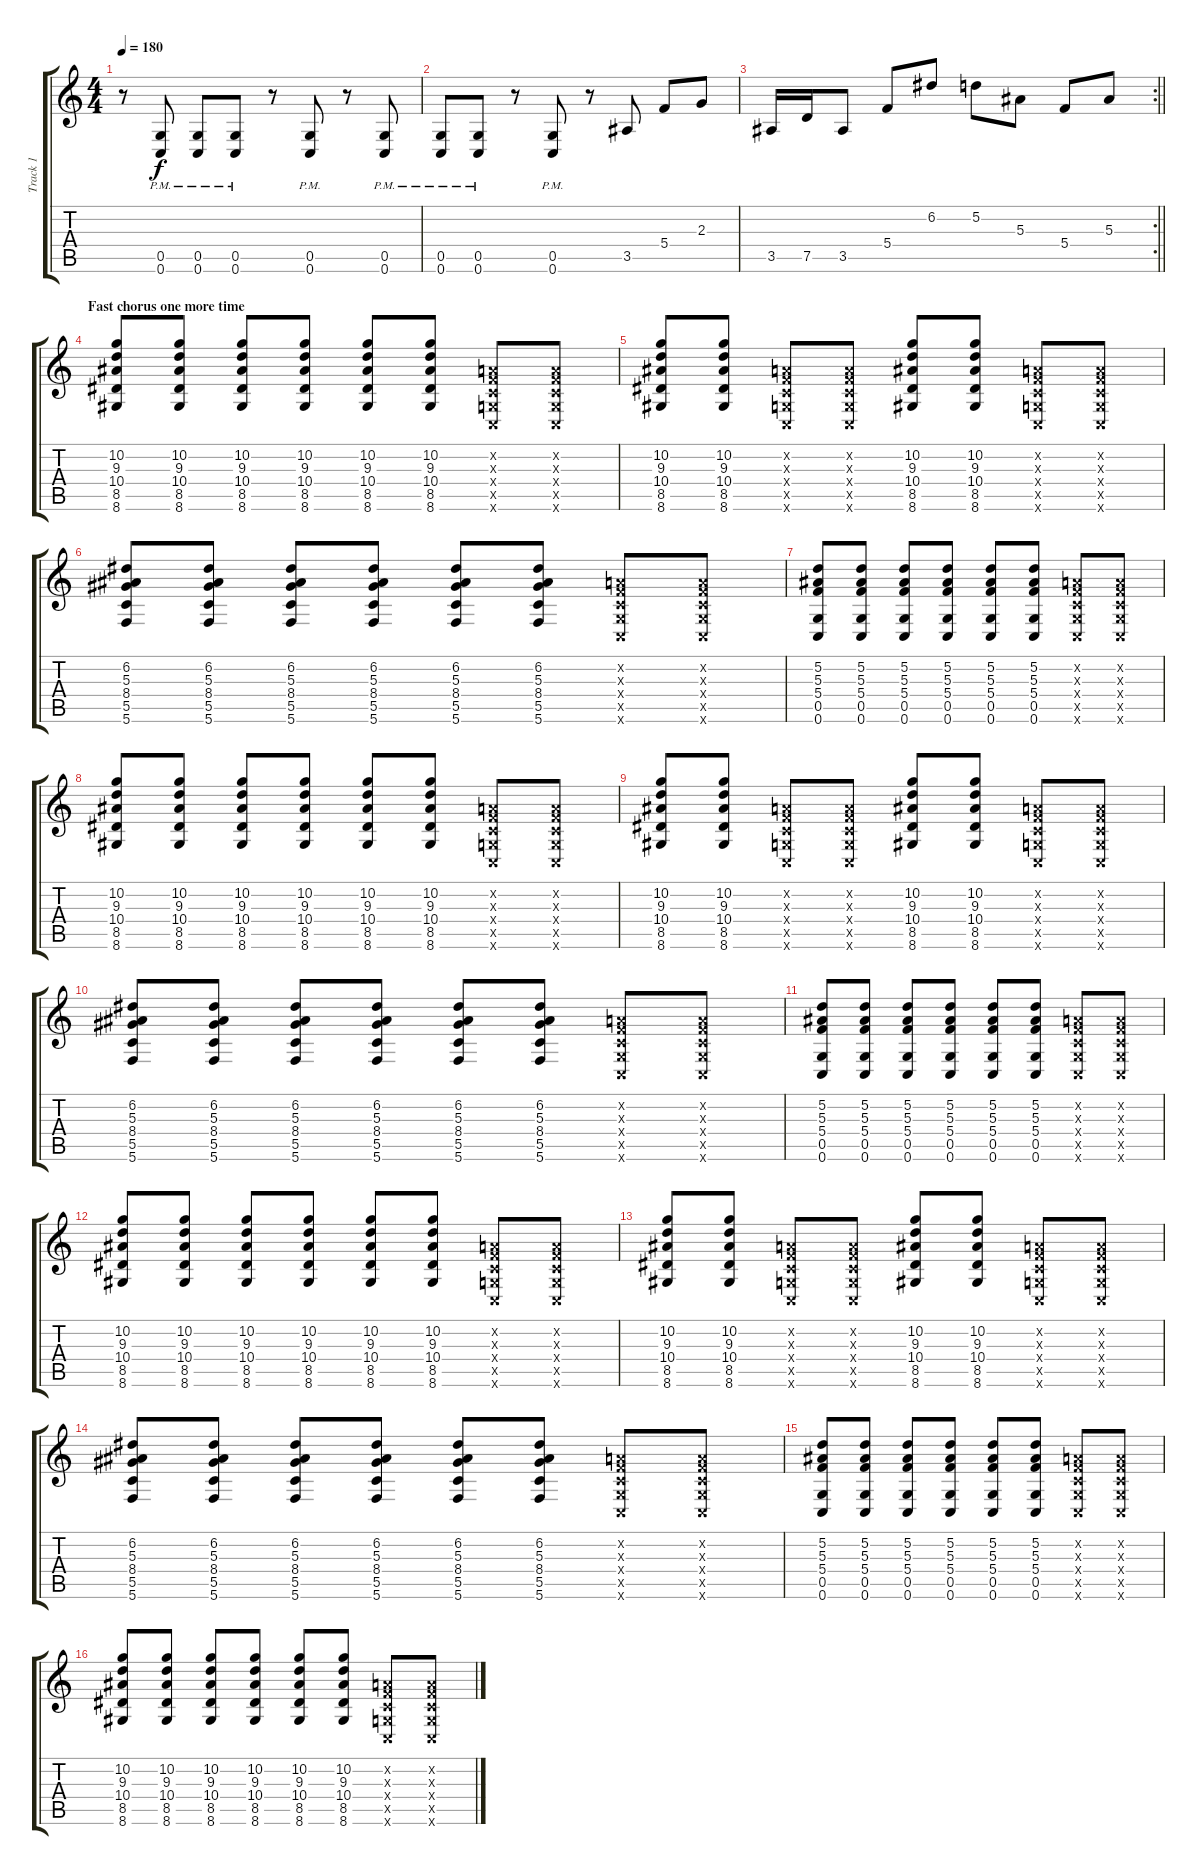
\track ("Track 1" "Track 1") {instrument electricguitarjazz}
\staff {score tabs}
\tuning (D4 A3 F3 C3 G2 C2) {hide}
\ts (4 4)
\tempo 180
\clef g2
\ks c
r.8{dy f} (0.5{pm} 0.6{pm}).8 (0.5{pm} 0.6{pm}).8 (0.5{pm} 0.6{pm}).8 r.8 (0.5{pm} 0.6{pm}).8 r.8 (0.5{pm} 0.6{pm}).8 |
(0.5{pm} 0.6{pm}).8 (0.5{pm} 0.6{pm}).8 r.8 (0.5{pm} 0.6{pm}).8 r.8 3.5.8 5.4.8 2.3.8 |
\rc 2
\barLineRight lightlight
3.5.16 7.5.16 3.5.8 5.4.8 6.2.8 5.2.8 5.3.8 5.4.8 5.3.8 |
\section ("" "Fast chorus one more time")
(10.2 9.3 10.4 8.5 8.6).8 (10.2 9.3 10.4 8.5 8.6).8 (10.2 9.3 10.4 8.5 8.6).8 (10.2 9.3 10.4 8.5 8.6).8 (10.2 9.3 10.4 8.5 8.6).8 (10.2 9.3 10.4 8.5 8.6).8 (0.2{x} 0.3{x} 0.4{x} 0.5{x} 0.6{x}).8 (0.2{x} 0.3{x} 0.4{x} 0.5{x} 0.6{x}).8 |
(10.2 9.3 10.4 8.5 8.6).8 (10.2 9.3 10.4 8.5 8.6).8 (0.2{x} 0.3{x} 0.4{x} 0.5{x} 0.6{x}).8 (0.2{x} 0.3{x} 0.4{x} 0.5{x} 0.6{x}).8 (10.2 9.3 10.4 8.5 8.6).8 (10.2 9.3 10.4 8.5 8.6).8 (0.2{x} 0.3{x} 0.4{x} 0.5{x} 0.6{x}).8 (0.2{x} 0.3{x} 0.4{x} 0.5{x} 0.6{x}).8 |
(6.2 5.3 8.4 5.5 5.6).8 (6.2 5.3 8.4 5.5 5.6).8 (6.2 5.3 8.4 5.5 5.6).8 (6.2 5.3 8.4 5.5 5.6).8 (6.2 5.3 8.4 5.5 5.6).8 (6.2 5.3 8.4 5.5 5.6).8 (0.2{x} 0.3{x} 0.4{x} 0.5{x} 0.6{x}).8 (0.2{x} 0.3{x} 0.4{x} 0.5{x} 0.6{x}).8 |
(5.2 5.3 5.4 0.5 0.6).8 (5.2 5.3 5.4 0.5 0.6).8 (5.2 5.3 5.4 0.5 0.6).8 (5.2 5.3 5.4 0.5 0.6).8 (5.2 5.3 5.4 0.5 0.6).8 (5.2 5.3 5.4 0.5 0.6).8 (0.2{x} 0.3{x} 0.4{x} 0.5{x} 0.6{x}).8 (0.2{x} 0.3{x} 0.4{x} 0.5{x} 0.6{x}).8 |
(10.2 9.3 10.4 8.5 8.6).8 (10.2 9.3 10.4 8.5 8.6).8 (10.2 9.3 10.4 8.5 8.6).8 (10.2 9.3 10.4 8.5 8.6).8 (10.2 9.3 10.4 8.5 8.6).8 (10.2 9.3 10.4 8.5 8.6).8 (0.2{x} 0.3{x} 0.4{x} 0.5{x} 0.6{x}).8 (0.2{x} 0.3{x} 0.4{x} 0.5{x} 0.6{x}).8 |
(10.2 9.3 10.4 8.5 8.6).8 (10.2 9.3 10.4 8.5 8.6).8 (0.2{x} 0.3{x} 0.4{x} 0.5{x} 0.6{x}).8 (0.2{x} 0.3{x} 0.4{x} 0.5{x} 0.6{x}).8 (10.2 9.3 10.4 8.5 8.6).8 (10.2 9.3 10.4 8.5 8.6).8 (0.2{x} 0.3{x} 0.4{x} 0.5{x} 0.6{x}).8 (0.2{x} 0.3{x} 0.4{x} 0.5{x} 0.6{x}).8 |
(6.2 5.3 8.4 5.5 5.6).8 (6.2 5.3 8.4 5.5 5.6).8 (6.2 5.3 8.4 5.5 5.6).8 (6.2 5.3 8.4 5.5 5.6).8 (6.2 5.3 8.4 5.5 5.6).8 (6.2 5.3 8.4 5.5 5.6).8 (0.2{x} 0.3{x} 0.4{x} 0.5{x} 0.6{x}).8 (0.2{x} 0.3{x} 0.4{x} 0.5{x} 0.6{x}).8 |
(5.2 5.3 5.4 0.5 0.6).8 (5.2 5.3 5.4 0.5 0.6).8 (5.2 5.3 5.4 0.5 0.6).8 (5.2 5.3 5.4 0.5 0.6).8 (5.2 5.3 5.4 0.5 0.6).8 (5.2 5.3 5.4 0.5 0.6).8 (0.2{x} 0.3{x} 0.4{x} 0.5{x} 0.6{x}).8 (0.2{x} 0.3{x} 0.4{x} 0.5{x} 0.6{x}).8 |
(10.2 9.3 10.4 8.5 8.6).8 (10.2 9.3 10.4 8.5 8.6).8 (10.2 9.3 10.4 8.5 8.6).8 (10.2 9.3 10.4 8.5 8.6).8 (10.2 9.3 10.4 8.5 8.6).8 (10.2 9.3 10.4 8.5 8.6).8 (0.2{x} 0.3{x} 0.4{x} 0.5{x} 0.6{x}).8 (0.2{x} 0.3{x} 0.4{x} 0.5{x} 0.6{x}).8 |
(10.2 9.3 10.4 8.5 8.6).8 (10.2 9.3 10.4 8.5 8.6).8 (0.2{x} 0.3{x} 0.4{x} 0.5{x} 0.6{x}).8 (0.2{x} 0.3{x} 0.4{x} 0.5{x} 0.6{x}).8 (10.2 9.3 10.4 8.5 8.6).8 (10.2 9.3 10.4 8.5 8.6).8 (0.2{x} 0.3{x} 0.4{x} 0.5{x} 0.6{x}).8 (0.2{x} 0.3{x} 0.4{x} 0.5{x} 0.6{x}).8 |
(6.2 5.3 8.4 5.5 5.6).8 (6.2 5.3 8.4 5.5 5.6).8 (6.2 5.3 8.4 5.5 5.6).8 (6.2 5.3 8.4 5.5 5.6).8 (6.2 5.3 8.4 5.5 5.6).8 (6.2 5.3 8.4 5.5 5.6).8 (0.2{x} 0.3{x} 0.4{x} 0.5{x} 0.6{x}).8 (0.2{x} 0.3{x} 0.4{x} 0.5{x} 0.6{x}).8 |
(5.2 5.3 5.4 0.5 0.6).8 (5.2 5.3 5.4 0.5 0.6).8 (5.2 5.3 5.4 0.5 0.6).8 (5.2 5.3 5.4 0.5 0.6).8 (5.2 5.3 5.4 0.5 0.6).8 (5.2 5.3 5.4 0.5 0.6).8 (0.2{x} 0.3{x} 0.4{x} 0.5{x} 0.6{x}).8 (0.2{x} 0.3{x} 0.4{x} 0.5{x} 0.6{x}).8 |
(10.2 9.3 10.4 8.5 8.6).8 (10.2 9.3 10.4 8.5 8.6).8 (10.2 9.3 10.4 8.5 8.6).8 (10.2 9.3 10.4 8.5 8.6).8 (10.2 9.3 10.4 8.5 8.6).8 (10.2 9.3 10.4 8.5 8.6).8 (0.2{x} 0.3{x} 0.4{x} 0.5{x} 0.6{x}).8 (0.2{x} 0.3{x} 0.4{x} 0.5{x} 0.6{x}).8
